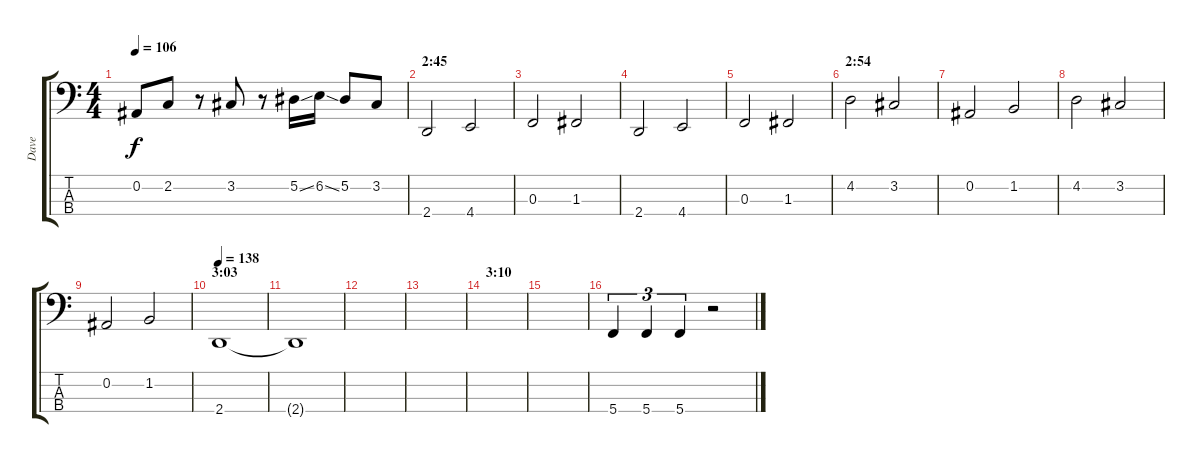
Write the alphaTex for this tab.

\track ("Dave" "Dave") {instrument electricbasspick}
\staff {score tabs}
\tuning (Eb2 Bb1 F1 C1) {hide}
\ts (4 4)
\tempo 106
\clef f4
\ks c
0.2.8{dy f} 2.2.8 r.8 3.2.8 r.8 5.2{ss}.16 6.2{ss}.16 5.2.8 3.2.8 |
\section ("" "2:45")
2.4.2 4.4.2 |
0.3.2 1.3.2 |
2.4.2 4.4.2 |
0.3.2 1.3.2 |
\section ("" "2:54")
4.2.2 3.2.2 |
0.2.2 1.2.2 |
4.2.2 3.2.2 |
0.2.2 1.2.2 |
\section ("" "3:03")
\tempo 138
2.4.1 |
2.4{t}.1 |
|
|
\section ("" "3:10")
|
|
5.4.4{tu (3 2)} 5.4.4{tu (3 2)} 5.4.4{tu (3 2)} r.2
